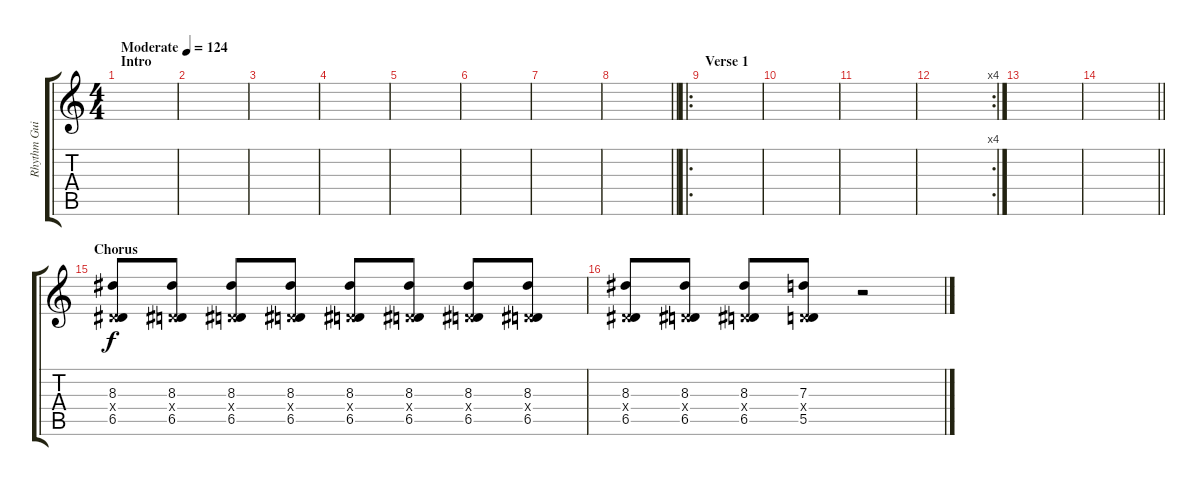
\track ("Rhythm Guitar" "Rhythm Gui") {instrument distortionguitar}
\staff {score tabs}
\tuning (E4 B3 G3 D3 A2 E2) {hide}
\ts (4 4)
\section ("" "Intro")
\tempo (124 "Moderate")
\clef g2
\ks c
|
|
|
|
|
|
|
\barLineRight lightlight
|
\ro
\section ("" "Verse 1")
|
|
|
\rc 4
|
|
\barLineRight lightlight
|
\section ("" "Chorus")
(8.3 0.4{x} 6.5).8 (8.3 0.4{x} 6.5).8 (8.3 0.4{x} 6.5).8 (8.3 0.4{x} 6.5).8 (8.3 0.4{x} 6.5).8 (8.3 0.4{x} 6.5).8 (8.3 0.4{x} 6.5).8 (8.3 0.4{x} 6.5).8 |
(8.3 0.4{x} 6.5).8 (8.3 0.4{x} 6.5).8 (8.3 0.4{x} 6.5).8 (7.3 0.4{x} 5.5).8 r.2
